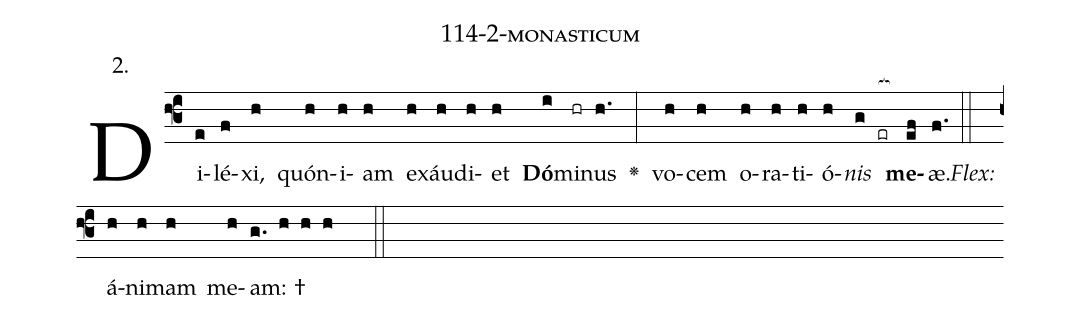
name: 114-2-monasticum;
annotation: 2.;
%%
(f3)Di(e)lé(f)xi,(h) quón(h)i(h)am(h) ex(h)áu(h)di(h)et(h) <b>Dó</b>(i)mi(hr)nus(h.) <v>\greheightstar</v>(:) vo(h)cem(h) o(h)ra(h)ti(h)ó(h)<i>nis</i>(g er[ocb:1{]) <b>me</b>(ef[ocb:0}])æ.(f.) (::)
<i>Flex:</i>()  á(h)ni(h)mam(h) me(h)am: †(g. h h h  ::)

%E(h) u(h) o(h) u(g) a(ef) e.(f.) (::)
